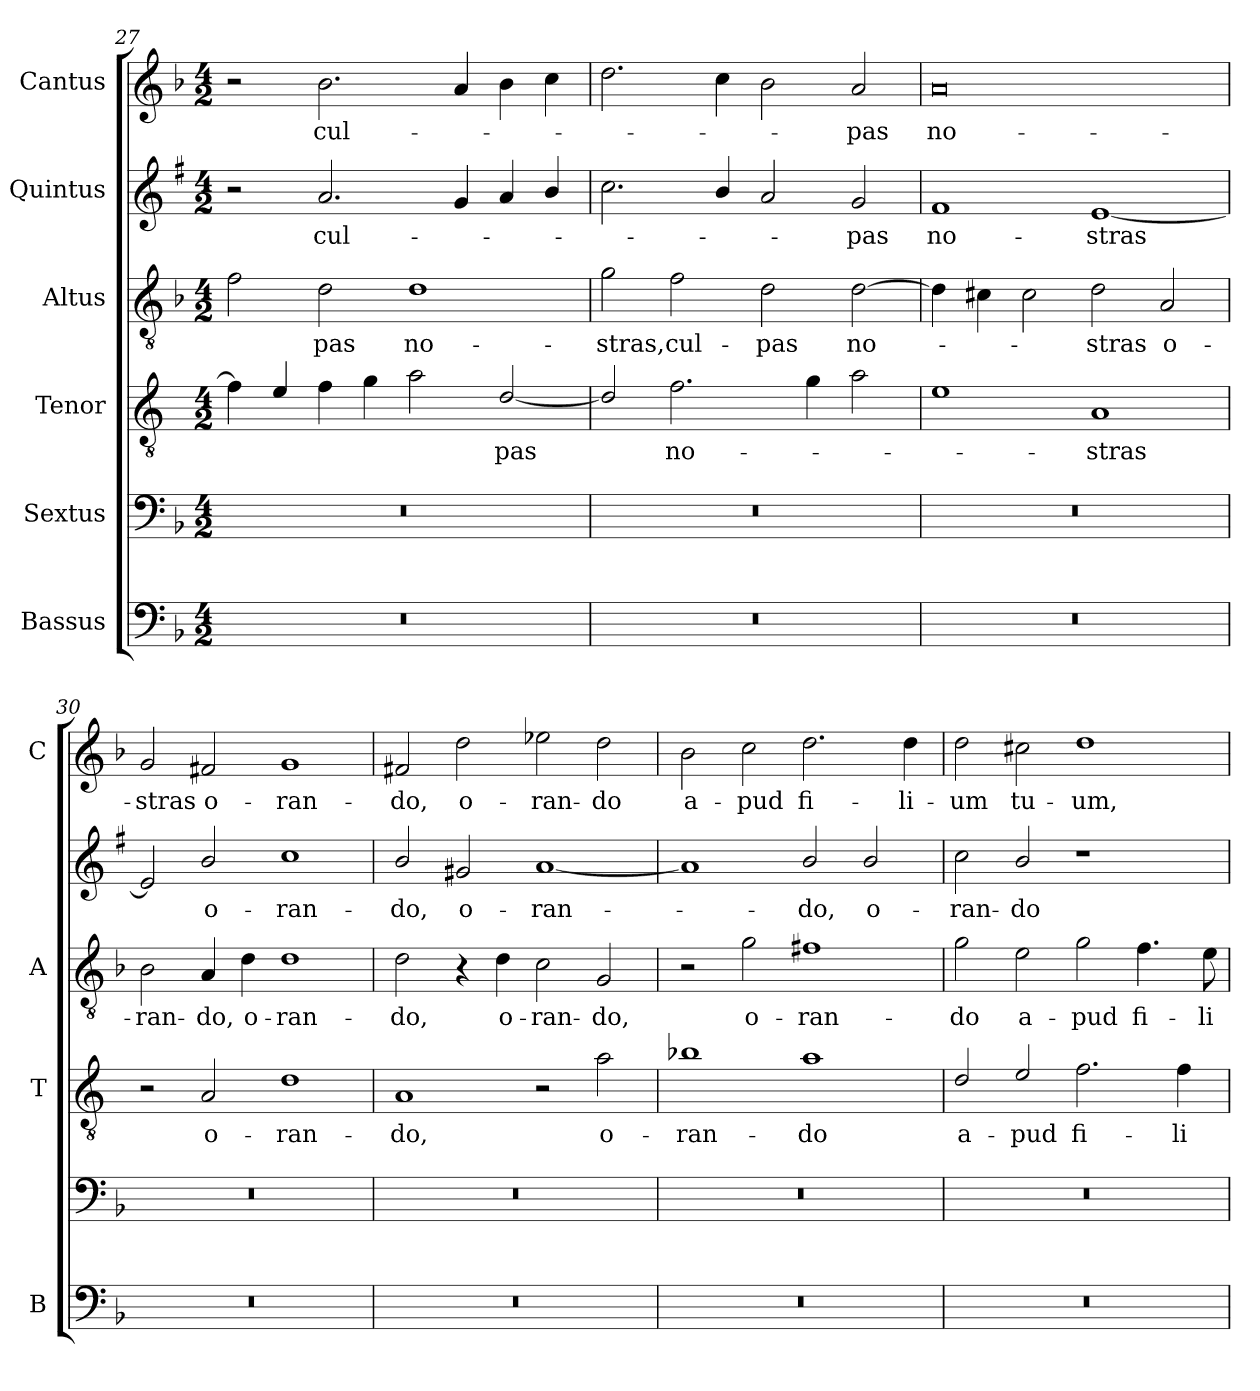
**kern	**kern	**kern	**text	**kern	**text	**kern	**text	**kern	**text
*part6	*part5	*part4	*part4	*part3	*part3	*part2	*part2	*part1	*part1
*staff6	*staff5	*staff4	*staff4	*staff3	*staff3	*staff2	*staff2	*staff1	*staff1
*I"Bassus	*I"Sextus	*I"Tenor	*	*I"Altus	*	*I"Quintus	*	*I"Cantus	*
*I'B	*	*I'T	*	*I'A	*	*	*	*I'C	*
*clefF4	*clefF4	*clefGv2	*	*clefGv2	*	*clefG2	*	*clefG2	*
*	*	*ITrd4c7	*	*	*	*ITrd1c2	*	*	*
*k[b-]	*k[b-]	*k[b-]	*	*k[b-]	*	*k[b-]	*	*k[b-]	*
*F:	*F:	*F:	*	*F:	*	*F:	*	*F:	*
*M4/2	*M4/2	*M4/2	*	*M4/2	*	*M4/2	*	*M4/2	*
=27	=27	=27	=27	=27	=27	=27	=27	=27	=27
0r	0r	4B-\]	.	2f\	.	2r	.	2r	.
.	.	4A/	.	.	.	.	.	.	.
!	!	!	!	!	!LO:LY:b	!	!LO:LY:b	!	!LO:LY:b
.	.	4B-\	.	2d\	-pas	2.g/	cul-	2.b-\	cul-
.	.	4c\	.	.	.	.	.	.	.
!	!	!	!	!	!LO:LY:b	!	!	!	!
.	.	2d\	.	1d	no-	.	.	.	.
.	.	.	.	.	.	4f/	.	4a/	.
!	!	!	!LO:LY:b	!	!	!	!	!	!
.	.	[2G/	-pas	.	.	4g/	.	4b-\	.
.	.	.	.	.	.	4a/	.	4cc\	.
=28	=28	=28	=28	=28	=28	=28	=28	=28	=28
!	!	!	!	!	!LO:LY:b	!	!	!	!
0r	0r	2G/]	.	2g\	-stras,	2.b-\	.	2.dd\	.
!	!	!	!LO:LY:b	!	!LO:LY:b	!	!	!	!
.	.	2.B-\	no-	2f\	cul-	.	.	.	.
.	.	.	.	.	.	4a/	.	4cc\	.
!	!	!	!	!	!LO:LY:b	!	!	!	!
.	.	.	.	2d\	-pas	2g/	.	2b-\	.
.	.	4c\	.	.	.	.	.	.	.
!	!	!	!	!	!LO:LY:b	!	!LO:LY:b	!	!LO:LY:b
.	.	2d\	.	[2d\	no-	2f/	-pas	2a/	-pas
=29	=29	=29	=29	=29	=29	=29	=29	=29	=29
!	!	!	!	!	!	!	!LO:LY:b	!	!LO:LY:b
0r	0r	1A	.	4d\]	.	1e	no-	0a	no-
.	.	.	.	4c#X\	.	.	.	.	.
.	.	.	.	2c#\	.	.	.	.	.
!	!	!	!LO:LY:b	!	!LO:LY:b	!	!LO:LY:b	!	!
.	.	1D	-stras	2d\	-stras	[1d	-stras	.	.
!	!	!	!	!	!LO:LY:b	!	!	!	!
.	.	.	.	2A/	o-	.	.	.	.
!!LO:LB:g=z
=30	=30	=30	=30	=30	=30	=30	=30	=30	=30
!	!	!	!	!	!LO:LY:b	!	!	!	!LO:LY:b
0r	0r	2r	.	2B-\	-ran-	2d/]	.	2g/	-stras
!	!	!	!LO:LY:b	!	!LO:LY:b	!	!LO:LY:b	!	!LO:LY:b
.	.	2D/	o-	4A/	-do,	2a/	o-	2f#X/	o-
!	!	!	!	!	!LO:LY:b	!	!	!	!
.	.	.	.	4d\	o-	.	.	.	.
!	!	!	!LO:LY:b	!	!LO:LY:b	!	!LO:LY:b	!	!LO:LY:b
.	.	1G	-ran-	1d	-ran-	1b-	-ran-	1g	-ran-
=31	=31	=31	=31	=31	=31	=31	=31	=31	=31
!	!	!	!LO:LY:b	!	!LO:LY:b	!	!LO:LY:b	!	!LO:LY:b
0r	0r	1D	-do,	2d\	-do,	2a/	-do,	2f#X/	-do,
!	!	!	!	!	!	!	!LO:LY:b	!	!LO:LY:b
.	.	.	.	4r	.	2f#X/	o-	2dd\	o-
!	!	!	!	!	!LO:LY:b	!	!	!	!
.	.	.	.	4d\	o-	.	.	.	.
!	!	!	!	!	!LO:LY:b	!	!LO:LY:b	!	!LO:LY:b
.	.	2r	.	2c\	-ran-	[1g	-ran-	2ee-X\	-ran-
!	!	!	!LO:LY:b	!	!LO:LY:b	!	!	!	!LO:LY:b
.	.	2d\	o-	2G/	-do,	.	.	2dd\	-do
=32	=32	=32	=32	=32	=32	=32	=32	=32	=32
!	!	!	!LO:LY:b	!	!	!	!	!	!LO:LY:b
0r	0r	1e-X	-ran-	2r	.	1g]	.	2b-\	a-
!	!	!	!	!	!LO:LY:b	!	!	!	!LO:LY:b
.	.	.	.	2g\	o-	.	.	2cc\	-pud
!	!	!	!LO:LY:b	!	!LO:LY:b	!	!LO:LY:b	!	!LO:LY:b
.	.	1d	-do	1f#X	-ran-	2a/	-do,	2.dd\	fi-
!	!	!	!	!	!	!	!LO:LY:b	!	!
.	.	.	.	.	.	2a/	o-	.	.
!	!	!	!	!	!	!	!	!	!LO:LY:b
.	.	.	.	.	.	.	.	4dd\	-li-
=33	=33	=33	=33	=33	=33	=33	=33	=33	=33
!	!	!	!LO:LY:b	!	!LO:LY:b	!	!LO:LY:b	!	!LO:LY:b
0r	0r	2G/	a-	2g\	-do	2b-\	-ran-	2dd\	-um
!	!	!	!LO:LY:b	!	!LO:LY:b	!	!LO:LY:b	!	!LO:LY:b
.	.	2A/	-pud	2e\	a-	2a/	-do	2cc#X\	tu-
!	!	!	!LO:LY:b	!	!LO:LY:b	!	!	!	!LO:LY:b
.	.	2.B-\	fi-	2g\	-pud	1r	.	1dd	-um,
!	!	!	!	!	!LO:LY:b	!	!	!	!
.	.	.	.	4.f\	fi-	.	.	.	.
!	!	!	!LO:LY:b	!	!	!	!	!	!
.	.	4B-\	-li-	.	.	.	.	.	.
!	!	!	!	!	!LO:LY:b	!	!	!	!
.	.	.	.	8e\	-li-	.	.	.	.
=	=	=	=	=	=	=	=	=	=
*-	*-	*-	*-	*-	*-	*-	*-	*-	*-
